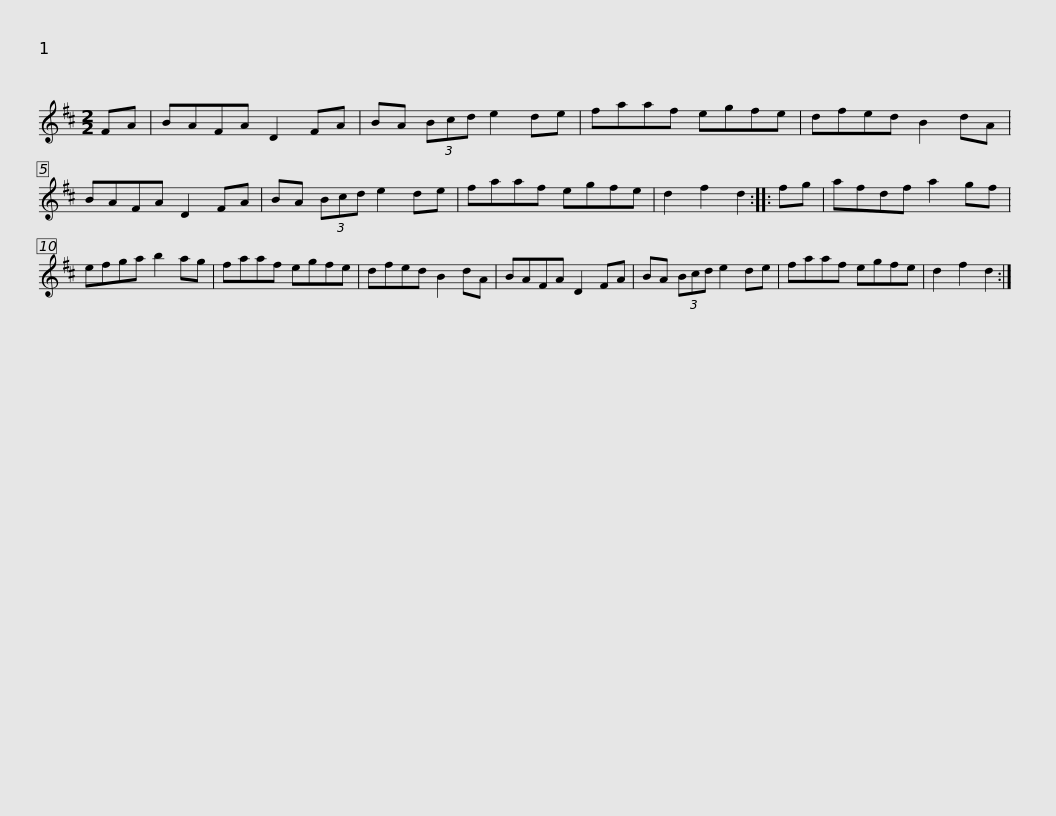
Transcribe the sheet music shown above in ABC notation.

X:1
L:1/8
M:2/2
I:linebreak $
K:D
V:1 treble
V:1
 FA | BAFA D2 FA | BA (3Bcd e2 de | faaf egfe | dfed B2 dA | %5
 BAFA D2 FA |$ BA (3Bcd e2 de | faaf egfe | d2 f2 d2 :: fg | %10
 afdf a2 gf | efga b2 ag |$ faaf egfe | dfed B2 dA | BAFA D2 FA | %15
 BA (3Bcd e2 de | faaf egfe | d2 f2 d2 :| %18
